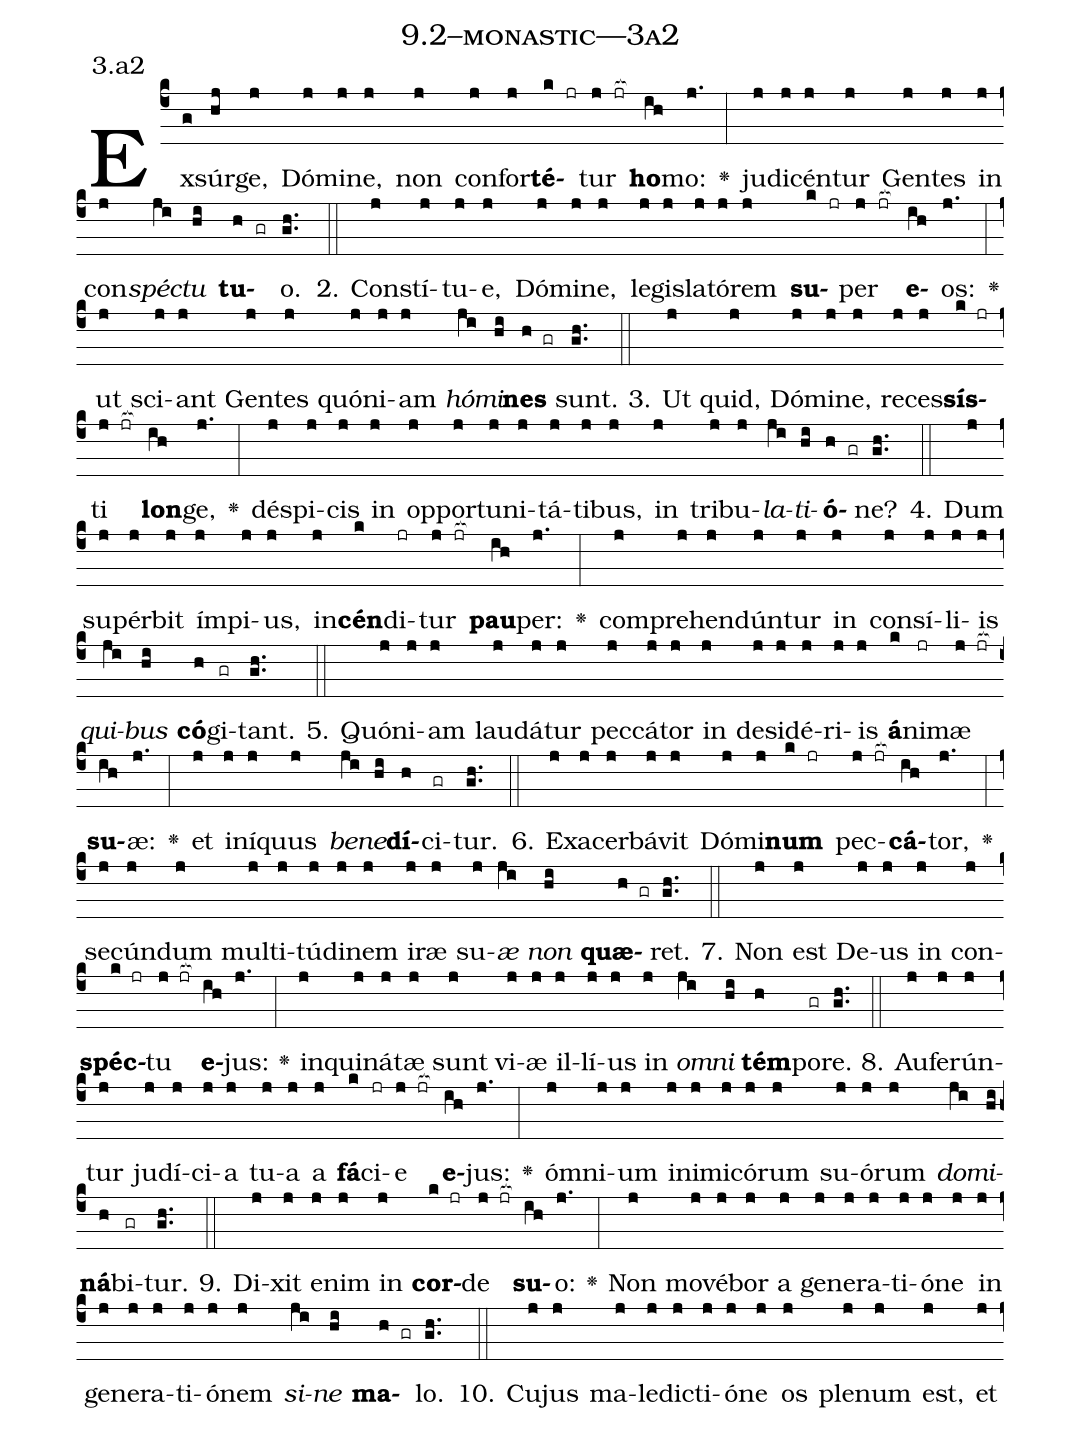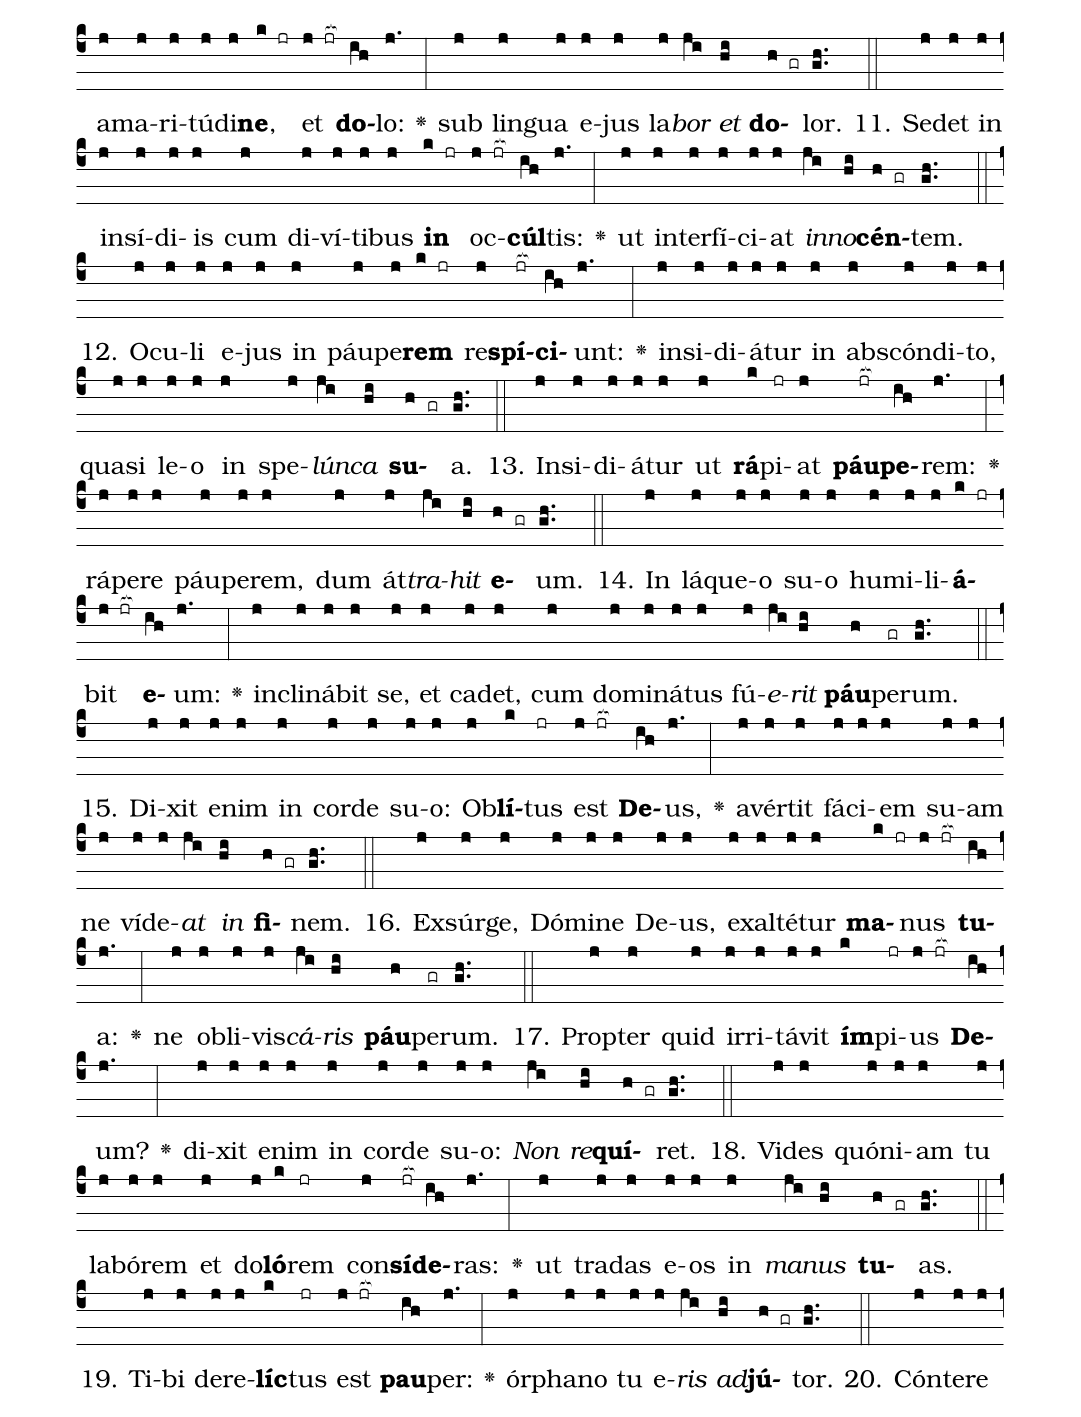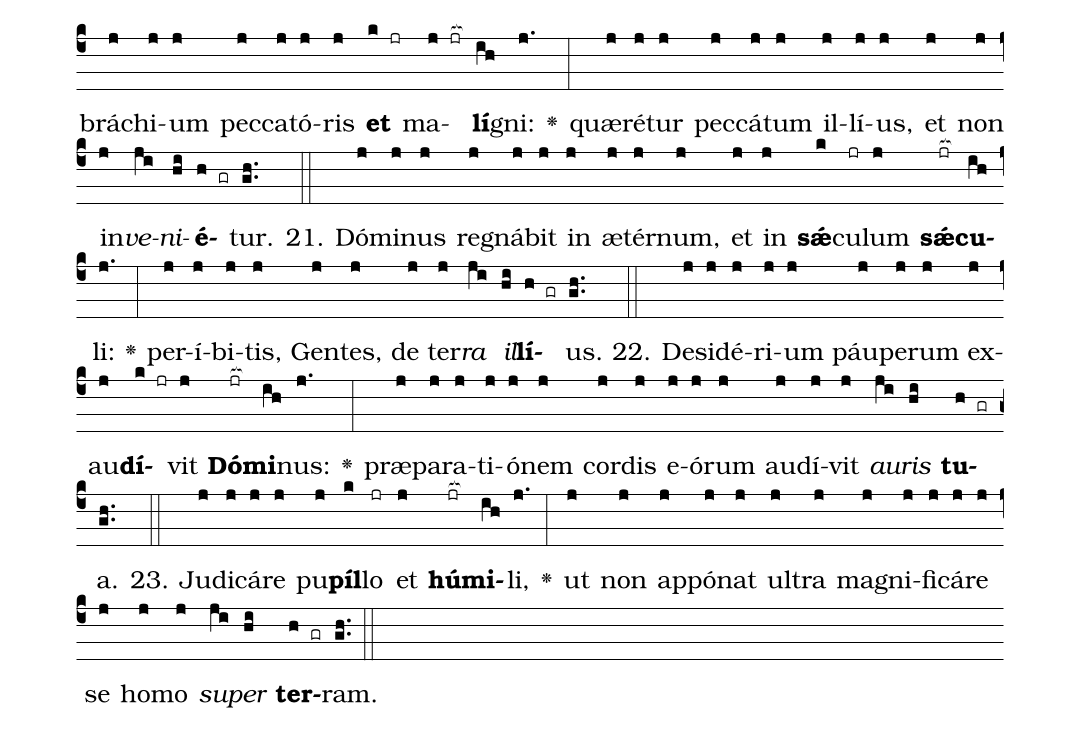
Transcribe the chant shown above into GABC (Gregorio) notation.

name: 9.2--monastic---3a2;
annotation: 3.a2;
%%
(c4)Ex(g)súr(hj)ge,(j) Dó(j)mi(j)ne,(j) non(j) con(j)for(j)<b>té</b>(k jr)tur(j jr[ocb:1{]) <b>ho</b>(ih[ocb:0}])mo:(j.) <v>\greheightstar</v>(:) ju(j)di(j)cén(j)tur(j) Gen(j)tes(j) in(j) con(j)<i>spéc</i>(ji)<i>tu</i>(hi) <b>tu</b>(h gr)o.(gh..) (::)
2. Con(j)stí(j)tu(j)e,(j) Dó(j)mi(j)ne,(j) le(j)gis(j)la(j)tó(j)rem(j) <b>su</b>(k jr)per(j jr[ocb:1{]) <b>e</b>(ih[ocb:0}])os:(j.) <v>\greheightstar</v>(:) ut(j) sci(j)ant(j) Gen(j)tes(j) quón(j)i(j)am(j) <i>hó</i>(ji)<i>mi</i>(hi)<b>nes</b>(h gr) sunt.(gh..) (::)
3. Ut(j) quid,(j) Dó(j)mi(j)ne,(j) re(j)ces(j)<b>sís</b>(k jr)ti(j jr[ocb:1{]) <b>lon</b>(ih[ocb:0}])ge,(j.) <v>\greheightstar</v>(:) dé(j)spi(j)cis(j) in(j) op(j)por(j)tu(j)ni(j)tá(j)ti(j)bus,(j) in(j) tri(j)bu(j)<i>la</i>(ji)<i>ti</i>(hi)<b>ó</b>(h gr)ne?(gh..) (::)
4. Dum(j) su(j)pér(j)bit(j) ím(j)pi(j)us,(j) in(j)<b>cén</b>(k)di(jr)tur(j jr[ocb:1{]) <b>pau</b>(ih[ocb:0}])per:(j.) <v>\greheightstar</v>(:) com(j)pre(j)hen(j)dún(j)tur(j) in(j) con(j)sí(j)li(j)is(j) <i>qui</i>(ji)<i>bus</i>(hi) <b>có</b>(h)gi(gr)tant.(gh..) (::)
5. Quón(j)i(j)am(j) lau(j)dá(j)tur(j) pec(j)cá(j)tor(j) in(j) de(j)si(j)dé(j)ri(j)is(j) <b>á</b>(k)ni(jr)mæ(j jr[ocb:1{]) <b>su</b>(ih[ocb:0}])æ:(j.) <v>\greheightstar</v>(:) et(j) in(j)í(j)quus(j) <i>be</i>(ji)<i>ne</i>(hi)<b>dí</b>(h)ci(gr)tur.(gh..) (::)
6. Ex(j)a(j)cer(j)bá(j)vit(j) Dó(j)mi(j)<b>num</b>(k jr) pec(j jr[ocb:1{])<b>cá</b>(ih[ocb:0}])tor,(j.) <v>\greheightstar</v>(:) se(j)cún(j)dum(j) mul(j)ti(j)tú(j)di(j)nem(j) i(j)ræ(j) su(j)<i>æ</i>(ji) <i>non</i>(hi) <b>quæ</b>(h gr)ret.(gh..) (::)
7. Non(j) est(j) De(j)us(j) in(j) con(j)<b>spéc</b>(k jr)tu(j jr[ocb:1{]) <b>e</b>(ih[ocb:0}])jus:(j.) <v>\greheightstar</v>(:) in(j)qui(j)ná(j)tæ(j) sunt(j) vi(j)æ(j) il(j)lí(j)us(j) in(j) <i>om</i>(ji)<i>ni</i>(hi) <b>tém</b>(h)po(gr)re.(gh..) (::)
8. Au(j)fe(j)rún(j)tur(j) ju(j)dí(j)ci(j)a(j) tu(j)a(j) a(j) <b>fá</b>(k)ci(jr)e(j jr[ocb:1{]) <b>e</b>(ih[ocb:0}])jus:(j.) <v>\greheightstar</v>(:) óm(j)ni(j)um(j) in(j)i(j)mi(j)có(j)rum(j) su(j)ó(j)rum(j) <i>do</i>(ji)<i>mi</i>(hi)<b>ná</b>(h)bi(gr)tur.(gh..) (::)
9. Di(j)xit(j) e(j)nim(j) in(j) <b>cor</b>(k jr)de(j jr[ocb:1{]) <b>su</b>(ih[ocb:0}])o:(j.) <v>\greheightstar</v>(:) Non(j) mo(j)vé(j)bor(j) a(j) ge(j)ne(j)ra(j)ti(j)ó(j)ne(j) in(j) ge(j)ne(j)ra(j)ti(j)ó(j)nem(j) <i>si</i>(ji)<i>ne</i>(hi) <b>ma</b>(h gr)lo.(gh..) (::)
10. Cu(j)jus(j) ma(j)le(j)dic(j)ti(j)ó(j)ne(j) os(j) ple(j)num(j) est,(j) et(j) a(j)ma(j)ri(j)tú(j)di(j)<b>ne</b>,(k jr) et(j jr[ocb:1{]) <b>do</b>(ih[ocb:0}])lo:(j.) <v>\greheightstar</v>(:) sub(j) lin(j)gua(j) e(j)jus(j) la(j)<i>bor</i>(ji) <i>et</i>(hi) <b>do</b>(h gr)lor.(gh..) (::)
11. Se(j)det(j) in(j) in(j)sí(j)di(j)is(j) cum(j) di(j)ví(j)ti(j)bus(j) <b>in</b>(k jr) oc(j jr[ocb:1{])<b>cúl</b>(ih[ocb:0}])tis:(j.) <v>\greheightstar</v>(:) ut(j) in(j)ter(j)fí(j)ci(j)at(j) <i>in</i>(ji)<i>no</i>(hi)<b>cén</b>(h gr)tem.(gh..) (::)
12. O(j)cu(j)li(j) e(j)jus(j) in(j) páu(j)pe(j)<b>rem</b>(k jr) re(j)<b>spí</b>(jr[ocb:1{])<b>ci</b>(ih[ocb:0}])unt:(j.) <v>\greheightstar</v>(:) in(j)si(j)di(j)á(j)tur(j) in(j) abs(j)cón(j)di(j)to,(j) qua(j)si(j) le(j)o(j) in(j) spe(j)<i>lún</i>(ji)<i>ca</i>(hi) <b>su</b>(h gr)a.(gh..) (::)
13. In(j)si(j)di(j)á(j)tur(j) ut(j) <b>rá</b>(k)pi(jr)at(j) <b>páu</b>(jr[ocb:1{])<b>pe</b>(ih[ocb:0}])rem:(j.) <v>\greheightstar</v>(:) rá(j)pe(j)re(j) páu(j)pe(j)rem,(j) dum(j) át(j)<i>tra</i>(ji)<i>hit</i>(hi) <b>e</b>(h gr)um.(gh..) (::)
14. In(j) lá(j)que(j)o(j) su(j)o(j) hu(j)mi(j)li(j)<b>á</b>(k jr)bit(j jr[ocb:1{]) <b>e</b>(ih[ocb:0}])um:(j.) <v>\greheightstar</v>(:) in(j)cli(j)ná(j)bit(j) se,(j) et(j) ca(j)det,(j) cum(j) do(j)mi(j)ná(j)tus(j) fú(j)<i>e</i>(ji)<i>rit</i>(hi) <b>páu</b>(h)pe(gr)rum.(gh..) (::)
15. Di(j)xit(j) e(j)nim(j) in(j) cor(j)de(j) su(j)o:(j) Ob(j)<b>lí</b>(k)tus(jr) est(j jr[ocb:1{]) <b>De</b>(ih[ocb:0}])us,(j.) <v>\greheightstar</v>(:) a(j)vér(j)tit(j) fá(j)ci(j)em(j) su(j)am(j) ne(j) ví(j)de(j)<i>at</i>(ji) <i>in</i>(hi) <b>fi</b>(h gr)nem.(gh..) (::)
16. Ex(j)súr(j)ge,(j) Dó(j)mi(j)ne(j) De(j)us,(j) ex(j)al(j)té(j)tur(j) <b>ma</b>(k jr)nus(j jr[ocb:1{]) <b>tu</b>(ih[ocb:0}])a:(j.) <v>\greheightstar</v>(:) ne(j) ob(j)li(j)vis(j)<i>cá</i>(ji)<i>ris</i>(hi) <b>páu</b>(h)pe(gr)rum.(gh..) (::)
17. Prop(j)ter(j) quid(j) ir(j)ri(j)tá(j)vit(j) <b>ím</b>(k)pi(jr)us(j jr[ocb:1{]) <b>De</b>(ih[ocb:0}])um?(j.) <v>\greheightstar</v>(:) di(j)xit(j) e(j)nim(j) in(j) cor(j)de(j) su(j)o:(j) <i>Non</i>(ji) <i>re</i>(hi)<b>quí</b>(h gr)ret.(gh..) (::)
18. Vi(j)des(j) quón(j)i(j)am(j) tu(j) la(j)bó(j)rem(j) et(j) do(j)<b>ló</b>(k)rem(jr) con(j)<b>sí</b>(jr[ocb:1{])<b>de</b>(ih[ocb:0}])ras:(j.) <v>\greheightstar</v>(:) ut(j) tra(j)das(j) e(j)os(j) in(j) <i>ma</i>(ji)<i>nus</i>(hi) <b>tu</b>(h gr)as.(gh..) (::)
19. Ti(j)bi(j) de(j)re(j)<b>líc</b>(k)tus(jr) est(j jr[ocb:1{]) <b>pau</b>(ih[ocb:0}])per:(j.) <v>\greheightstar</v>(:) ór(j)pha(j)no(j) tu(j) e(j)<i>ris</i>(ji) <i>ad</i>(hi)<b>jú</b>(h gr)tor.(gh..) (::)
20. Cón(j)te(j)re(j) brá(j)chi(j)um(j) pec(j)ca(j)tó(j)ris(j) <b>et</b>(k jr) ma(j jr[ocb:1{])<b>lí</b>(ih[ocb:0}])gni:(j.) <v>\greheightstar</v>(:) quæ(j)ré(j)tur(j) pec(j)cá(j)tum(j) il(j)lí(j)us,(j) et(j) non(j) in(j)<i>ve</i>(ji)<i>ni</i>(hi)<b>é</b>(h gr)tur.(gh..) (::)
21. Dó(j)mi(j)nus(j) re(j)gná(j)bit(j) in(j) æ(j)tér(j)num,(j) et(j) in(j) <b>sǽ</b>(k)cu(jr)lum(j) <b>sǽ</b>(jr[ocb:1{])<b>cu</b>(ih[ocb:0}])li:(j.) <v>\greheightstar</v>(:) per(j)í(j)bi(j)tis,(j) Gen(j)tes,(j) de(j) ter(j)<i>ra</i>(ji) <i>il</i>(hi)<b>lí</b>(h gr)us.(gh..) (::)
22. De(j)si(j)dé(j)ri(j)um(j) páu(j)pe(j)rum(j) ex(j)au(j)<b>dí</b>(k jr)vit(j) <b>Dó</b>(jr[ocb:1{])<b>mi</b>(ih[ocb:0}])nus:(j.) <v>\greheightstar</v>(:) præ(j)pa(j)ra(j)ti(j)ó(j)nem(j) cor(j)dis(j) e(j)ó(j)rum(j) au(j)dí(j)vit(j) <i>au</i>(ji)<i>ris</i>(hi) <b>tu</b>(h gr)a.(gh..) (::)
23. Ju(j)di(j)cá(j)re(j) pu(j)<b>píl</b>(k)lo(jr) et(j) <b>hú</b>(jr[ocb:1{])<b>mi</b>(ih[ocb:0}])li,(j.) <v>\greheightstar</v>(:) ut(j) non(j) ap(j)pó(j)nat(j) ul(j)tra(j) ma(j)gni(j)fi(j)cá(j)re(j) se(j) ho(j)mo(j) <i>su</i>(ji)<i>per</i>(hi) <b>ter</b>(h gr)ram.(gh..) (::)
